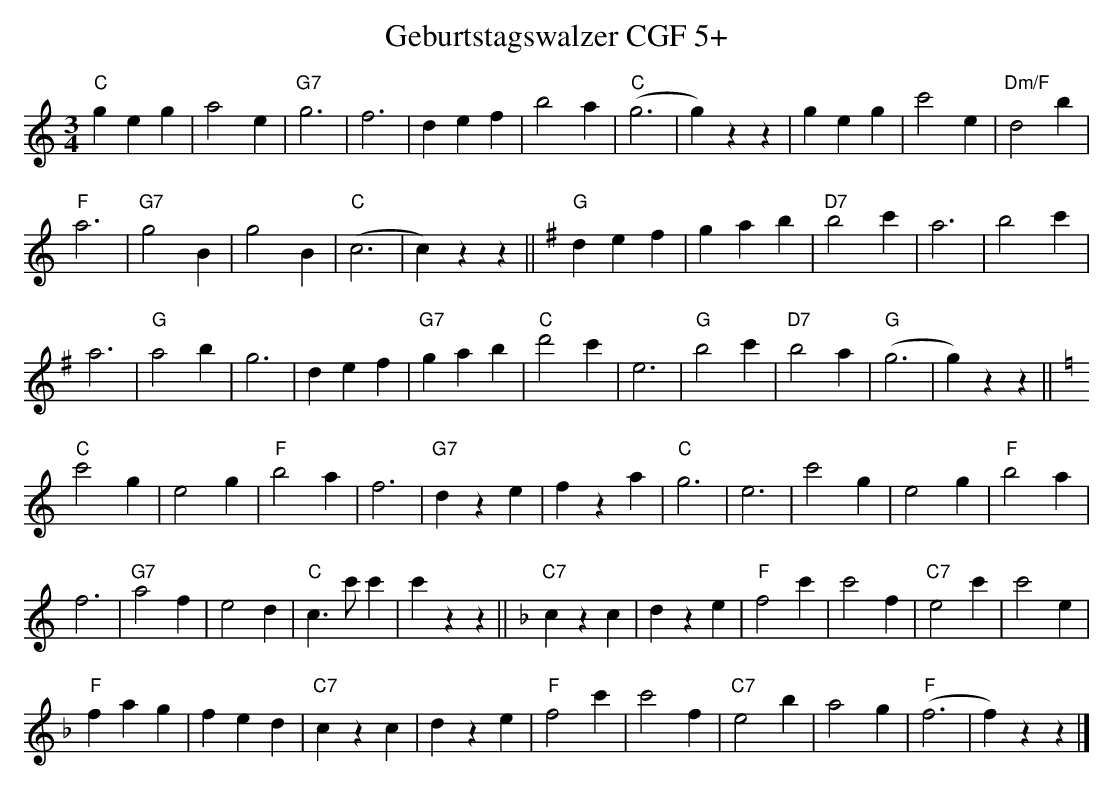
X:1
T:Geburtstagswalzer CGF 5+
M:3/4
L:1/4
K:Cmaj
"C"geg | a2e | "G7"g3 | f3 | def | b2a | "C"(g3 | g)zz | geg | c'2e | "Dm/F"d2b |
"F"a3 | "G7"g2B | g2B | "C"(c3 | c)zz || [K:Gmaj] "G"def | gab | "D7"b2c' | a3 | b2c' |
a3 | "G"a2b | g3 | def | "G7"gab | "C"d'2c' | e3 | "G"b2c' | "D7"b2a | "G"(g3 | g)zz || [K:Cmaj]
"C"c'2g | e2g | "F"b2a | f3 | "G7"dze | fza | "C"g3 | e3 | c'2g | e2g | "F"b2a |
f3 | "G7"a2f | e2d | "C"c>c'c' | c'zz || [K:Fmaj] "C7"czc | dze | "F"f2c' | c'2f | "C7"e2c' | c'2e |
"F"fag | fed | "C7"czc | dze | "F"f2c' | c'2f | "C7"e2b | a2g | "F"(f3 | f)zz |]
